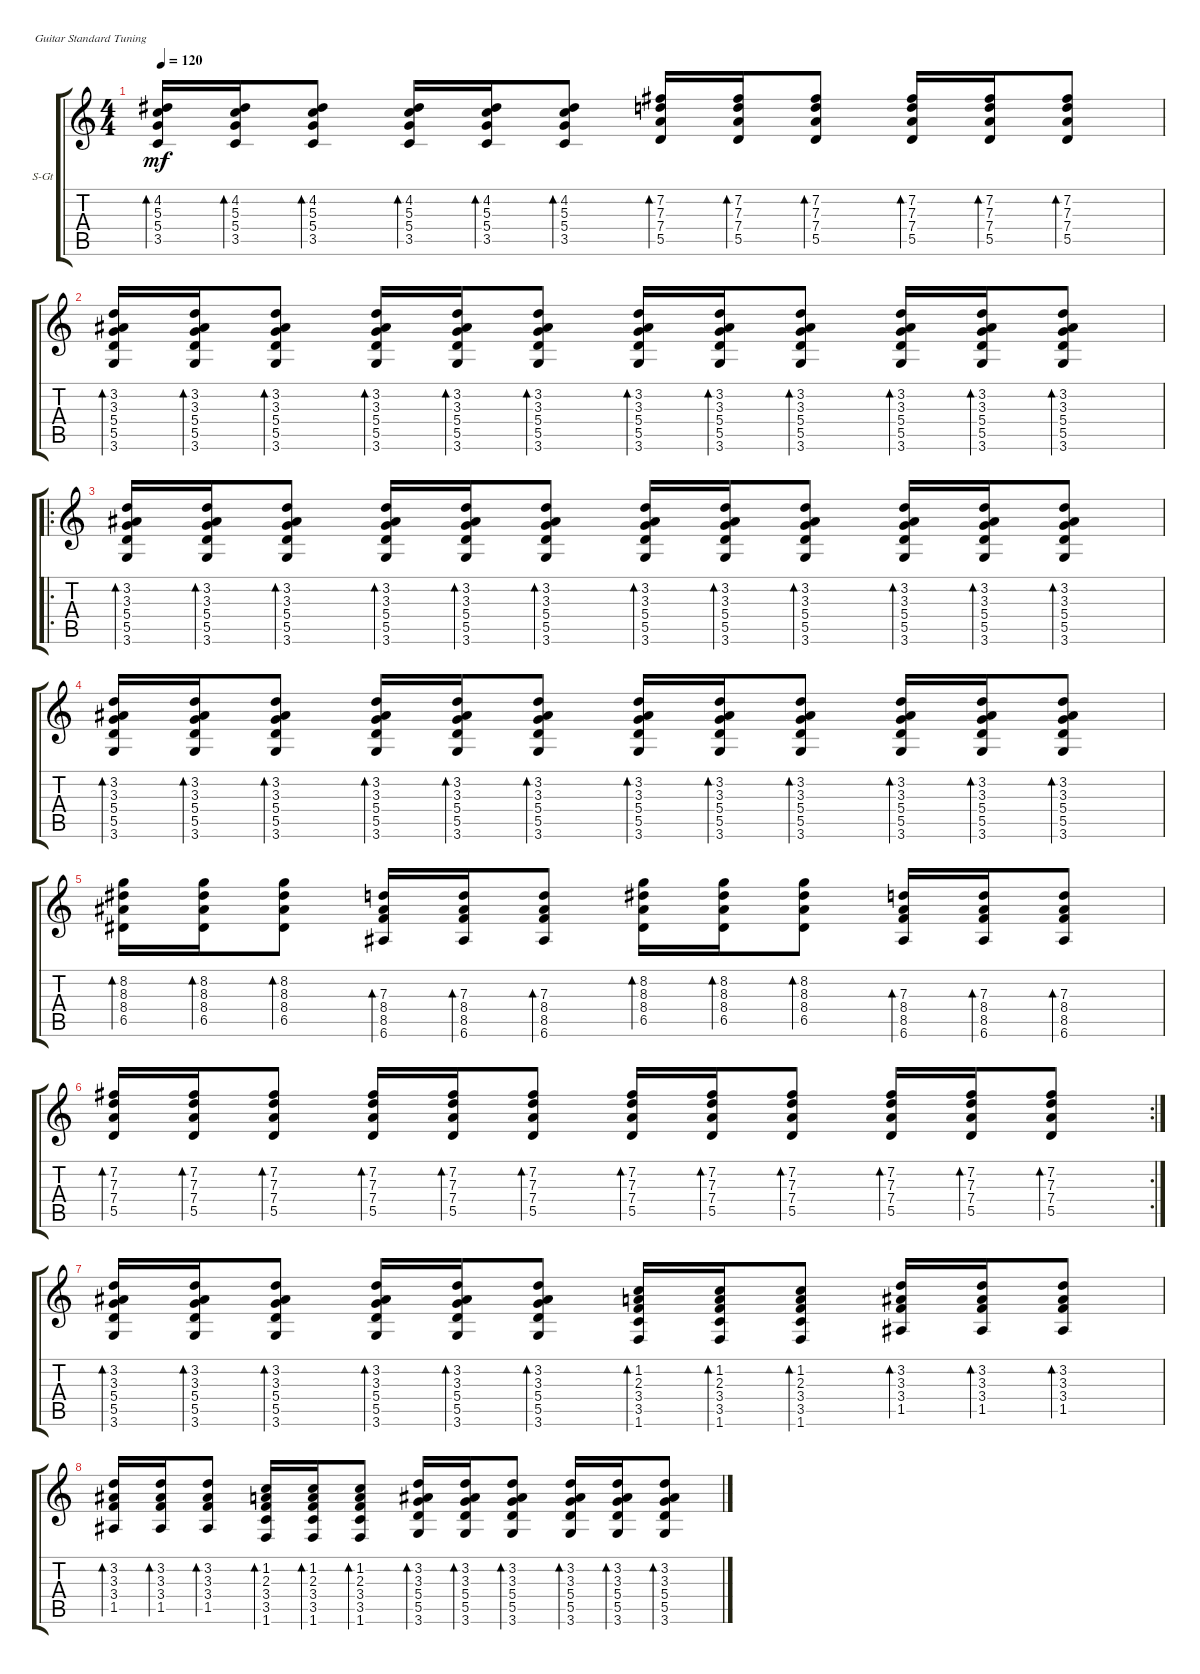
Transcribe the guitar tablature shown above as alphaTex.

\defaultSystemsLayout 4
\bracketExtendMode groupsimilarinstruments
\firstSystemTrackNameOrientation horizontal
\otherSystemsTrackNameOrientation horizontal
\track ("Steel Guitar" "S-Gt") {instrument acousticguitarsteel}
\staff {score tabs}
\tuning (E4 B3 G3 D3 A2 E2)
\ts (4 4)
\tempo 120
\clef g2
\ks c
(3.5 5.4 5.3 4.2).16{bd 39 dy mf} (3.5 5.4 5.3 4.2).16{bd 39} (3.5 5.4 5.3 4.2).8{bd 39} (3.5 5.4 5.3 4.2).16{bd 39} (3.5 5.4 5.3 4.2).16{bd 39} (3.5 5.4 5.3 4.2).8{bd 39} (5.5 7.4 7.3 7.2).16{bd 39} (5.5 7.4 7.3 7.2).16{bd 39} (5.5 7.4 7.3 7.2).8{bd 39} (5.5 7.4 7.3 7.2).16{bd 39} (5.5 7.4 7.3 7.2).16{bd 39} (5.5 7.4 7.3 7.2).8{bd 39} |
(3.6 5.5 5.4 3.3 3.2).16{bd 39} (3.6 5.5 5.4 3.3 3.2).16{bd 39} (3.6 5.5 5.4 3.3 3.2).8{bd 39} (3.6 5.5 5.4 3.3 3.2).16{bd 39} (3.6 5.5 5.4 3.3 3.2).16{bd 39} (3.6 5.5 5.4 3.3 3.2).8{bd 39} (3.6 5.5 5.4 3.3 3.2).16{bd 39} (3.6 5.5 5.4 3.3 3.2).16{bd 39} (3.6 5.5 5.4 3.3 3.2).8{bd 39} (3.6 5.5 5.4 3.3 3.2).16{bd 39} (3.6 5.5 5.4 3.3 3.2).16{bd 39} (3.6 5.5 5.4 3.3 3.2).8{bd 39} |
\ro
(3.6 5.5 5.4 3.3 3.2).16{bd 39} (3.6 5.5 5.4 3.3 3.2).16{bd 39} (3.6 5.5 5.4 3.3 3.2).8{bd 39} (3.6 5.5 5.4 3.3 3.2).16{bd 39} (3.6 5.5 5.4 3.3 3.2).16{bd 39} (3.6 5.5 5.4 3.3 3.2).8{bd 39} (3.6 5.5 5.4 3.3 3.2).16{bd 39} (3.6 5.5 5.4 3.3 3.2).16{bd 39} (3.6 5.5 5.4 3.3 3.2).8{bd 39} (3.6 5.5 5.4 3.3 3.2).16{bd 39} (3.6 5.5 5.4 3.3 3.2).16{bd 39} (3.6 5.5 5.4 3.3 3.2).8{bd 39} |
(3.6 5.5 5.4 3.3 3.2).16{bd 39} (3.6 5.5 5.4 3.3 3.2).16{bd 39} (3.6 5.5 5.4 3.3 3.2).8{bd 39} (3.6 5.5 5.4 3.3 3.2).16{bd 39} (3.6 5.5 5.4 3.3 3.2).16{bd 39} (3.6 5.5 5.4 3.3 3.2).8{bd 39} (3.6 5.5 5.4 3.3 3.2).16{bd 39} (3.6 5.5 5.4 3.3 3.2).16{bd 39} (3.6 5.5 5.4 3.3 3.2).8{bd 39} (3.6 5.5 5.4 3.3 3.2).16{bd 39} (3.6 5.5 5.4 3.3 3.2).16{bd 39} (3.6 5.5 5.4 3.3 3.2).8{bd 39} |
(6.5 8.4 8.3 8.2).16{bd 39} (6.5 8.4 8.3 8.2).16{bd 39} (6.5 8.4 8.3 8.2).8{bd 39} (8.5 8.4 7.3 6.6).16{bd 39} (8.4 7.3 8.5 6.6).16{bd 39} (8.5 8.4 7.3 6.6).8{bd 39} (6.5 8.4 8.3 8.2).16{bd 39} (6.5 8.4 8.3 8.2).16{bd 39} (6.5 8.4 8.3 8.2).8{bd 39} (8.5 8.4 7.3 6.6).16{bd 39} (8.4 7.3 8.5 6.6).16{bd 39} (8.5 8.4 7.3 6.6).8{bd 39} |
\rc 2
(5.5 7.4 7.3 7.2).16{bd 39} (5.5 7.4 7.3 7.2).16{bd 39} (5.5 7.4 7.3 7.2).8{bd 39} (5.5 7.4 7.3 7.2).16{bd 39} (5.5 7.4 7.3 7.2).16{bd 39} (5.5 7.4 7.3 7.2).8{bd 39} (5.5 7.4 7.3 7.2).16{bd 39} (5.5 7.4 7.3 7.2).16{bd 39} (5.5 7.4 7.3 7.2).8{bd 39} (5.5 7.4 7.3 7.2).16{bd 39} (5.5 7.4 7.3 7.2).16{bd 39} (5.5 7.4 7.3 7.2).8{bd 39} |
(3.6 5.5 5.4 3.3 3.2).16{bd 39} (3.6 5.5 5.4 3.3 3.2).16{bd 39} (3.6 5.5 5.4 3.3 3.2).8{bd 39} (3.6 5.5 5.4 3.3 3.2).16{bd 39} (3.6 5.5 5.4 3.3 3.2).16{bd 39} (3.6 5.5 5.4 3.3 3.2).8{bd 39} (1.6 3.5 3.4 2.3 1.2).16{bd 39} (1.6 3.5 3.4 2.3 1.2).16{bd 39} (1.6 3.5 3.4 2.3 1.2).8{bd 39} (1.5 3.4 3.3 3.2).16{bd 41} (1.5 3.4 3.3 3.2).16{bd 41} (1.5 3.4 3.3 3.2).8{bd 41} |
(1.5 3.4 3.3 3.2).16{bd 39} (3.4 3.3 3.2 1.5).16{bd 39} (1.5 3.4 3.3 3.2).8{bd 39} (1.6 3.5 3.4 2.3 1.2).16{bd 39} (1.6 3.5 3.4 2.3 1.2).16{bd 39} (1.6 3.5 3.4 2.3 1.2).8{bd 39} (3.6 5.5 5.4 3.3 3.2).16{bd 39} (3.6 5.5 5.4 3.3 3.2).16{bd 39} (3.6 5.5 5.4 3.3 3.2).8{bd 39} (3.6 5.5 5.4 3.3 3.2).16{bd 39} (3.6 5.5 5.4 3.3 3.2).16{bd 39} (3.6 5.5 5.4 3.3 3.2).8{bd 39}
